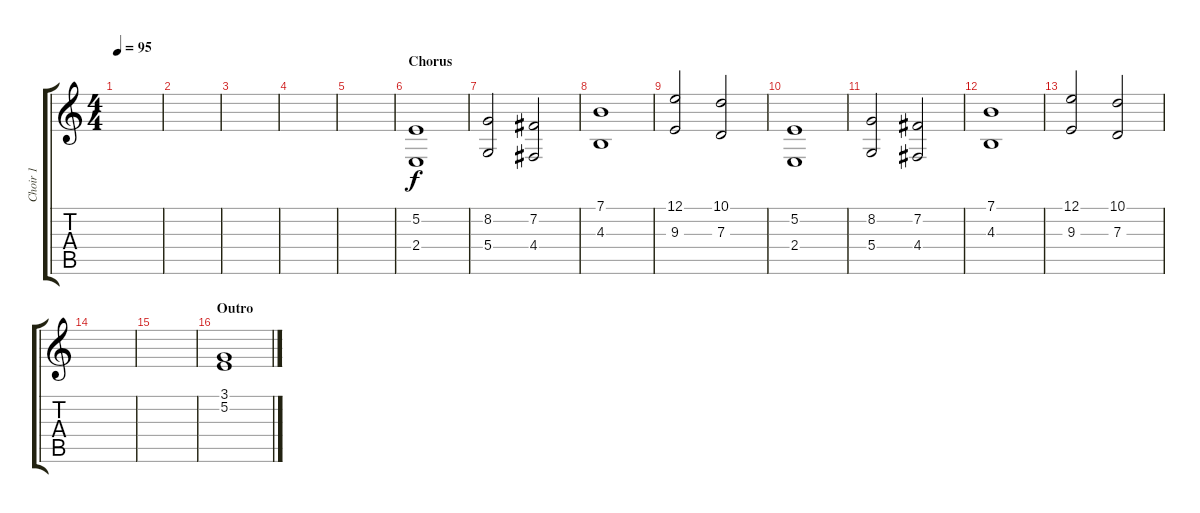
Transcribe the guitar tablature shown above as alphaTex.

\track ("Choir 1" "Choir 1") {instrument choiraahs}
\staff {score tabs}
\tuning (E4 B3 G3 D3 A2 E2) {hide}
\ts (4 4)
\tempo 95
\clef g2
\ks c
|
|
|
|
|
\section ("" "Chorus")
(5.2 2.4).1 |
(8.2 5.4).2 (7.2 4.4).2 |
(7.1 4.3).1 |
(12.1 9.3).2 (10.1 7.3).2 |
(5.2 2.4).1 |
(8.2 5.4).2 (7.2 4.4).2 |
(7.1 4.3).1 |
(12.1 9.3).2 (10.1 7.3).2 |
|
|
\section ("" "Outro")
(3.1 5.2).1
